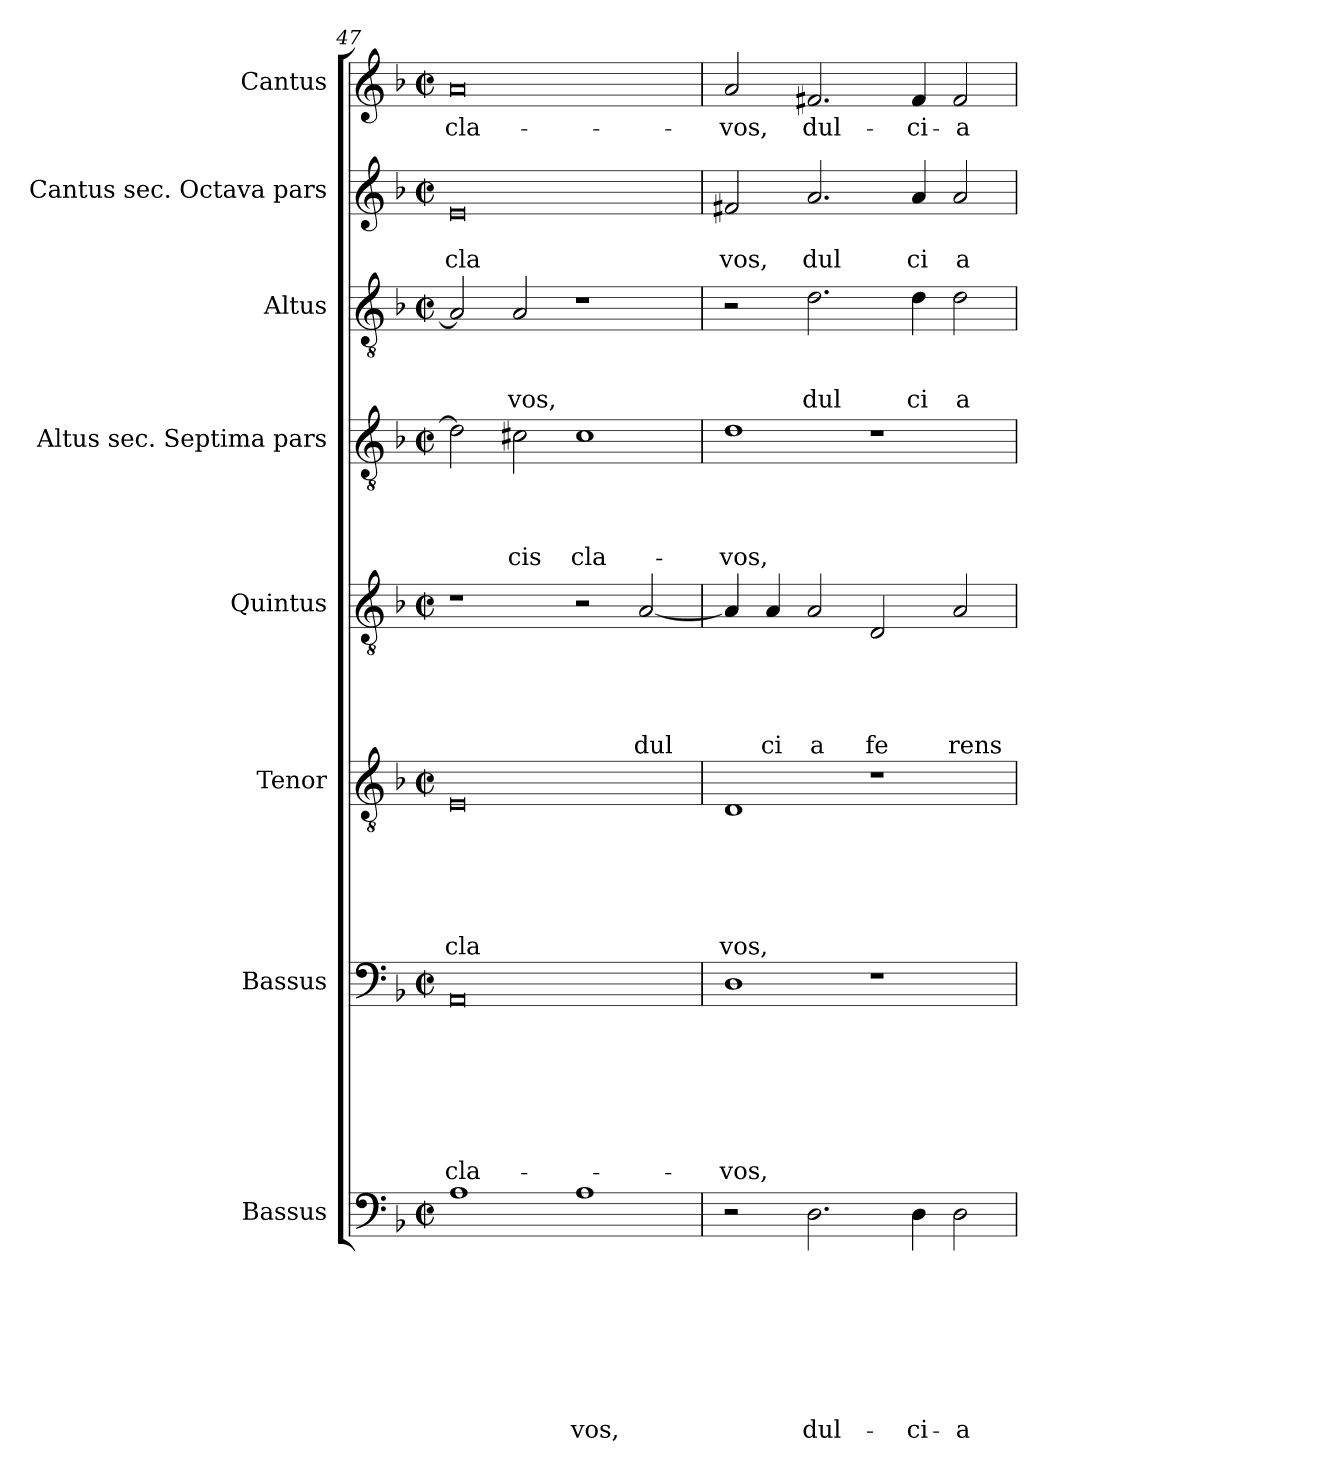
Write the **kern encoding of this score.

**kern	**text	**text	**text	**text	**text	**text	**text	**text	**kern	**text	**text	**text	**text	**text	**text	**text	**kern	**text	**text	**text	**text	**text	**text	**kern	**text	**text	**text	**text	**text	**kern	**text	**text	**text	**text	**kern	**text	**text	**text	**kern	**text	**text	**kern	**text
*part8	*part8	*part8	*part8	*part8	*part8	*part8	*part8	*part8	*part7	*part7	*part7	*part7	*part7	*part7	*part7	*part7	*part6	*part6	*part6	*part6	*part6	*part6	*part6	*part5	*part5	*part5	*part5	*part5	*part5	*part4	*part4	*part4	*part4	*part4	*part3	*part3	*part3	*part3	*part2	*part2	*part2	*part1	*part1
*staff8	*staff8	*staff8	*staff8	*staff8	*staff8	*staff8	*staff8	*staff8	*staff7	*staff7	*staff7	*staff7	*staff7	*staff7	*staff7	*staff7	*staff6	*staff6	*staff6	*staff6	*staff6	*staff6	*staff6	*staff5	*staff5	*staff5	*staff5	*staff5	*staff5	*staff4	*staff4	*staff4	*staff4	*staff4	*staff3	*staff3	*staff3	*staff3	*staff2	*staff2	*staff2	*staff1	*staff1
*I"Bassus	*	*	*	*	*	*	*	*	*I"Bassus	*	*	*	*	*	*	*	*I"Tenor	*	*	*	*	*	*	*I"Quintus	*	*	*	*	*	*I"Altus sec. Septima pars	*	*	*	*	*I"Altus	*	*	*	*I"Cantus sec. Octava pars	*	*	*I"Cantus	*
*	*	*	*	*	*	*	*	*	*I'Bassus	*	*	*	*	*	*	*	*I'Tenor	*	*	*	*	*	*	*I'Quintus	*	*	*	*	*	*	*	*	*	*	*I'Altus	*	*	*	*	*	*	*I'Cantus	*
*clefF4	*	*	*	*	*	*	*	*	*clefF4	*	*	*	*	*	*	*	*clefGv2	*	*	*	*	*	*	*clefGv2	*	*	*	*	*	*clefGv2	*	*	*	*	*clefGv2	*	*	*	*clefG2	*	*	*clefG2	*
*k[b-]	*	*	*	*	*	*	*	*	*k[b-]	*	*	*	*	*	*	*	*k[b-]	*	*	*	*	*	*	*k[b-]	*	*	*	*	*	*k[b-]	*	*	*	*	*k[b-]	*	*	*	*k[b-]	*	*	*k[b-]	*
*F:	*	*	*	*	*	*	*	*	*F:	*	*	*	*	*	*	*	*F:	*	*	*	*	*	*	*F:	*	*	*	*	*	*F:	*	*	*	*	*F:	*	*	*	*F:	*	*	*F:	*
*M2/2	*	*	*	*	*	*	*	*	*M2/2	*	*	*	*	*	*	*	*M2/2	*	*	*	*	*	*	*M2/2	*	*	*	*	*	*M2/2	*	*	*	*	*M2/2	*	*	*	*M2/2	*	*	*M2/2	*
*met(c|)	*	*	*	*	*	*	*	*	*met(c|)	*	*	*	*	*	*	*	*met(c|)	*	*	*	*	*	*	*met(c|)	*	*	*	*	*	*met(c|)	*	*	*	*	*met(c|)	*	*	*	*met(c|)	*	*	*met(c|)	*
=47	=47	=47	=47	=47	=47	=47	=47	=47	=47	=47	=47	=47	=47	=47	=47	=47	=47	=47	=47	=47	=47	=47	=47	=47	=47	=47	=47	=47	=47	=47	=47	=47	=47	=47	=47	=47	=47	=47	=47	=47	=47	=47	=47
!	!	!	!	!	!	!	!	!	!	!	!	!	!	!	!	!LO:LY:b	!	!	!	!	!	!	!LO:LY:b	!	!	!	!	!	!	!	!	!	!	!	!	!	!	!	!	!	!LO:LY:b	!	!LO:LY:b
1A	.	.	.	.	.	.	.	.	0AA	.	.	.	.	.	.	cla-	0E	.	.	.	.	.	cla	1r	.	.	.	.	.	2d\]	.	.	.	.	2A/]	.	.	.	0e	.	cla	0a	cla-
!	!	!	!	!	!	!	!	!	!	!	!	!	!	!	!	!	!	!	!	!	!	!	!	!	!	!	!	!	!	!	!	!	!	!LO:LY:b	!	!	!	!LO:LY:b	!	!	!	!	!
.	.	.	.	.	.	.	.	.	.	.	.	.	.	.	.	.	.	.	.	.	.	.	.	.	.	.	.	.	.	2c#X\	.	.	.	-cis	2A/	.	.	vos,	.	.	.	.	.
!	!	!	!	!	!	!	!	!LO:LY:b	!	!	!	!	!	!	!	!	!	!	!	!	!	!	!	!	!	!	!	!	!	!	!	!	!	!LO:LY:b	!	!	!	!	!	!	!	!	!
1A	.	.	.	.	.	.	.	-vos,	.	.	.	.	.	.	.	.	.	.	.	.	.	.	.	2r	.	.	.	.	.	1c#	.	.	.	cla-	1r	.	.	.	.	.	.	.	.
!	!	!	!	!	!	!	!	!	!	!	!	!	!	!	!	!	!	!	!	!	!	!	!	!	!	!	!	!	!LO:LY:b	!	!	!	!	!	!	!	!	!	!	!	!	!	!
.	.	.	.	.	.	.	.	.	.	.	.	.	.	.	.	.	.	.	.	.	.	.	.	[<2A/	.	.	.	.	dul	.	.	.	.	.	.	.	.	.	.	.	.	.	.
=48	=48	=48	=48	=48	=48	=48	=48	=48	=48	=48	=48	=48	=48	=48	=48	=48	=48	=48	=48	=48	=48	=48	=48	=48	=48	=48	=48	=48	=48	=48	=48	=48	=48	=48	=48	=48	=48	=48	=48	=48	=48	=48	=48
!	!	!	!	!	!	!	!	!	!	!	!	!	!	!	!	!LO:LY:b	!	!	!	!	!	!	!LO:LY:b	!	!	!	!	!	!	!	!	!	!	!LO:LY:b	!	!	!	!	!	!	!LO:LY:b	!	!LO:LY:b
2r	.	.	.	.	.	.	.	.	1D	.	.	.	.	.	.	-vos,	1D	.	.	.	.	.	vos,	4A/]	.	.	.	.	.	1d	.	.	.	-vos,	2r	.	.	.	2f#X/	.	vos,	2a/	-vos,
!	!	!	!	!	!	!	!	!	!	!	!	!	!	!	!	!	!	!	!	!	!	!	!	!	!	!	!	!	!LO:LY:b	!	!	!	!	!	!	!	!	!	!	!	!	!	!
.	.	.	.	.	.	.	.	.	.	.	.	.	.	.	.	.	.	.	.	.	.	.	.	4A/	.	.	.	.	ci	.	.	.	.	.	.	.	.	.	.	.	.	.	.
!	!	!	!	!	!	!	!	!LO:LY:b	!	!	!	!	!	!	!	!	!	!	!	!	!	!	!	!	!	!	!	!	!LO:LY:b	!	!	!	!	!	!	!	!	!LO:LY:b	!	!	!LO:LY:b	!	!LO:LY:b
2.D\	.	.	.	.	.	.	.	dul-	.	.	.	.	.	.	.	.	.	.	.	.	.	.	.	2A/	.	.	.	.	a	.	.	.	.	.	2.d\	.	.	dul	2.a/	.	dul	2.f#X/	dul-
!	!	!	!	!	!	!	!	!	!	!	!	!	!	!	!	!	!	!	!	!	!	!	!	!	!	!	!	!	!LO:LY:b	!	!	!	!	!	!	!	!	!	!	!	!	!	!
.	.	.	.	.	.	.	.	.	1r	.	.	.	.	.	.	.	1r	.	.	.	.	.	.	2D/	.	.	.	.	fe	1r	.	.	.	.	.	.	.	.	.	.	.	.	.
!	!	!	!	!	!	!	!	!LO:LY:b	!	!	!	!	!	!	!	!	!	!	!	!	!	!	!	!	!	!	!	!	!	!	!	!	!	!	!	!	!	!LO:LY:b	!	!	!LO:LY:b	!	!LO:LY:b
4D\	.	.	.	.	.	.	.	-ci-	.	.	.	.	.	.	.	.	.	.	.	.	.	.	.	.	.	.	.	.	.	.	.	.	.	.	4d\	.	.	ci	4a/	.	ci	4f#/	-ci-
!	!	!	!	!	!	!	!	!LO:LY:b	!	!	!	!	!	!	!	!	!	!	!	!	!	!	!	!	!	!	!	!	!LO:LY:b	!	!	!	!	!	!	!	!	!LO:LY:b	!	!	!LO:LY:b	!	!LO:LY:b
2D\	.	.	.	.	.	.	.	-a	.	.	.	.	.	.	.	.	.	.	.	.	.	.	.	2A/	.	.	.	.	rens	.	.	.	.	.	2d\	.	.	a	2a/	.	a	2f#/	-a
=	=	=	=	=	=	=	=	=	=	=	=	=	=	=	=	=	=	=	=	=	=	=	=	=	=	=	=	=	=	=	=	=	=	=	=	=	=	=	=	=	=	=	=
*-	*-	*-	*-	*-	*-	*-	*-	*-	*-	*-	*-	*-	*-	*-	*-	*-	*-	*-	*-	*-	*-	*-	*-	*-	*-	*-	*-	*-	*-	*-	*-	*-	*-	*-	*-	*-	*-	*-	*-	*-	*-	*-	*-
